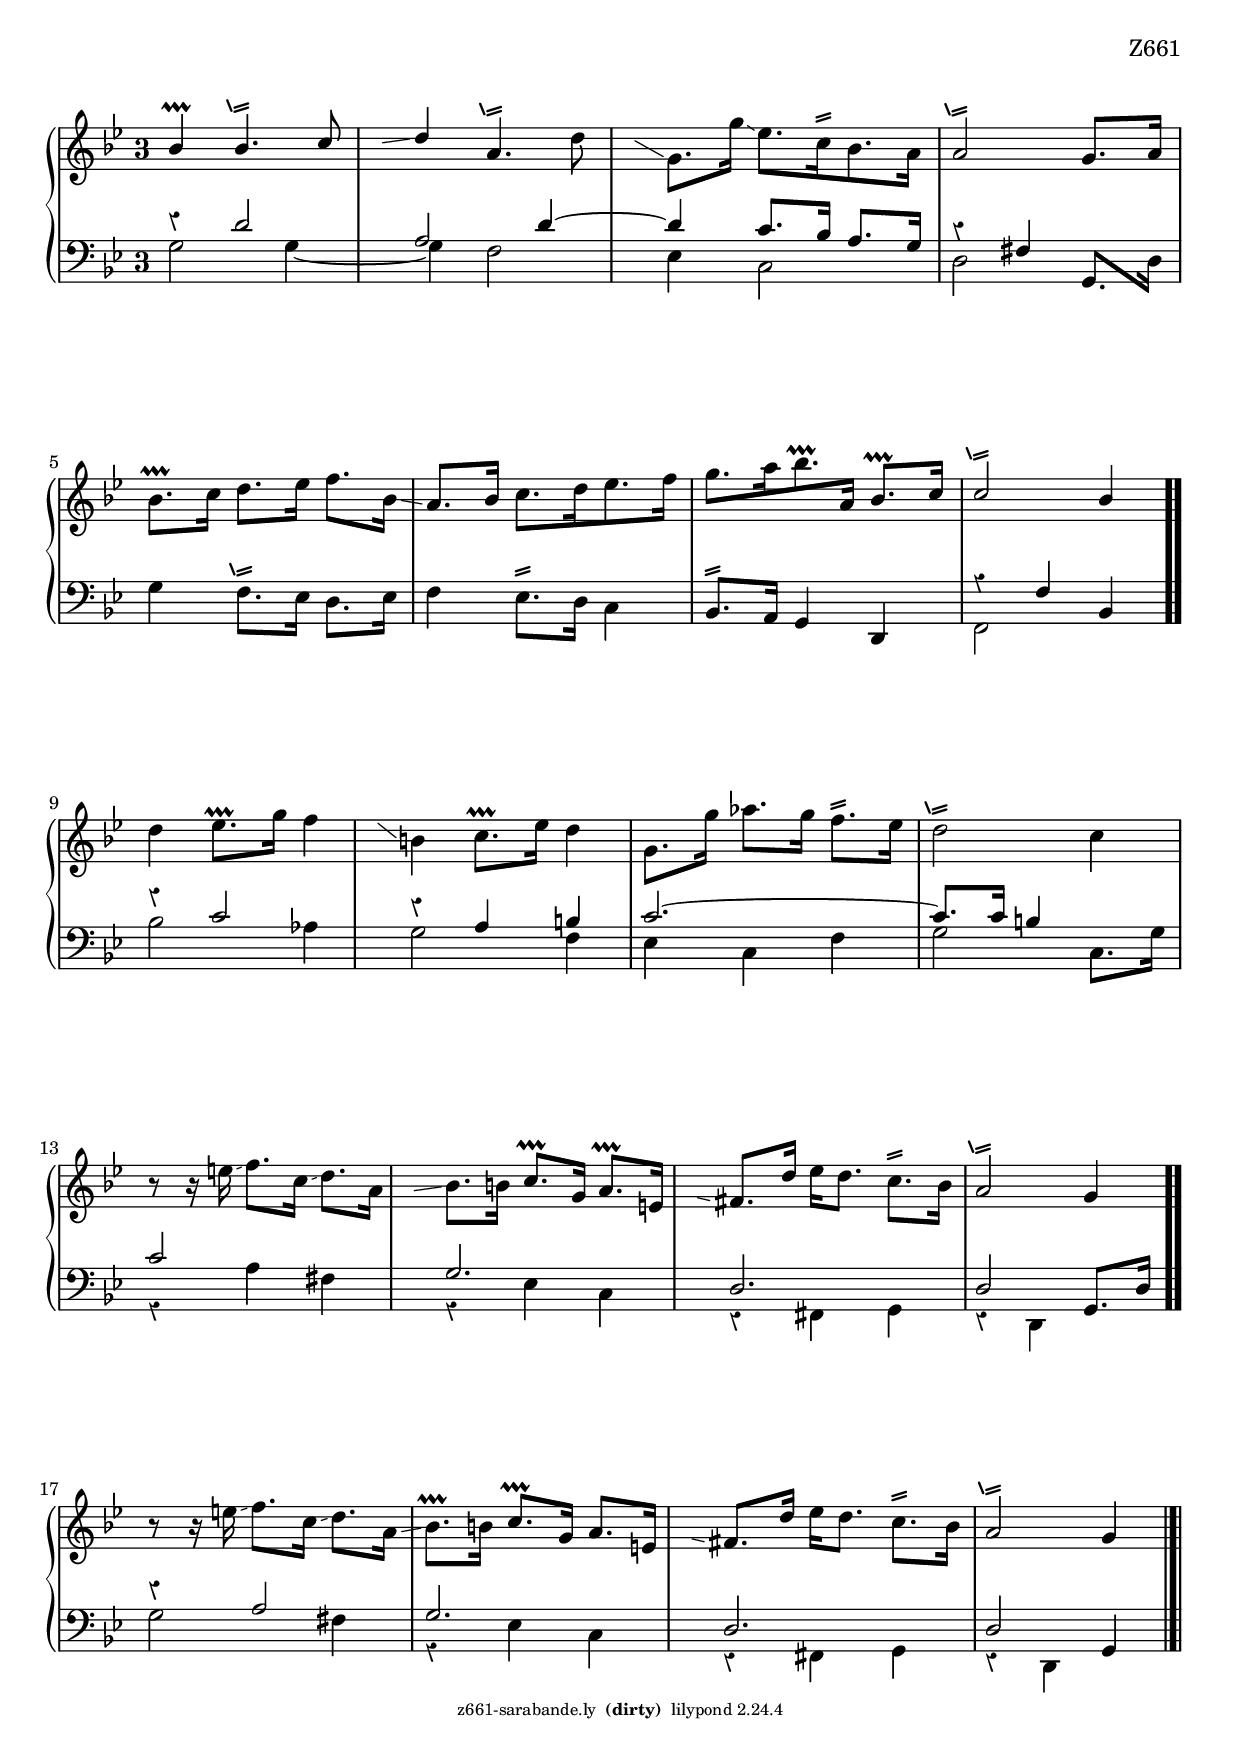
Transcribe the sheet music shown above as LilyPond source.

\version "2.18.2"

\include "../../include/general.ily"

breaks = {
    s2. \noBreak s2. \noBreak s2. \noBreak s2. \break
    s2. \noBreak s2. \noBreak s2. \noBreak s2. \break 

    s2. \noBreak s2. \noBreak s2. \noBreak s2. \break
    s2. \noBreak s2. \noBreak s2. \noBreak s2. \break
    s2. \noBreak s2. \noBreak s2. \noBreak s2. \break
}

#(set-global-staff-size 20)
\version "2.18.2"

\version "2.18.2"

shake = \markup { \path #.2 #'(
    (moveto 0 0)
    (lineto 1.3 .4)
    (moveto 0 .4)
    (lineto 1.3 .8)
    ) }

plainShake = \markup { \path #.2 #'(
    (moveto 0 0)
    (lineto 1.3 .4)
    (moveto 0 .4)
    (lineto 1.3 .8)
    (moveto -0.3 0.1)
    (lineto -0.7 1.1)
    ) }

shakeTurned = \markup { \path #.25 #'(
    (moveto 0 0)
    (lineto 1.3 .4)
    (moveto 0 .4)
    (lineto 1.3 .8)
    (moveto -0.5 0)
    (curveto -0.5 1.5 2 2 2 0)
    ) }

repeatGliss = #(define-music-function (parser location grace)
  (ly:pitch?)
  #{
    % the next two lines ensure the glissando is long enough
    % to be visible
    \once \override Glissando.springs-and-rods
      = #ly:spanner::set-spacing-rods
    \once \override Glissando.minimum-length = #4.5
    \once \hideNotes
    \grace $grace \glissando
  #})



cstr = \change Staff = "right"
cstl = \change Staff = "left"

global = {
  \key g \minor
  \override Staff.TimeSignature.style = #'single-digit
  \time 3/4
  \override Staff.Rest #'style = #'classical
  %\override Staff.NoteCollision #'merge-differently-dotted = ##t
  %\set Timing.beamExceptions = #'( (end . (((1 . 16) . (4 4 4 4)))) )
}

right = \relative c'' {
  \global
  
  \stemUp bes4\prallprall bes4.^\plainShake c8
  \repeatGliss c d4 a4.^\plainShake \stemDown d8
  \once \stemUp \repeatGliss d g,8. g'16\glissando ees8.[ c16^\shake bes8. a16]
  \stemNeutral a2^\plainShake g8. a16
    
  bes8.\prallprall c16 d8. ees16 f8. bes,16\glissando
  a8. bes16 c8.[ d16 ees8. f16]
  g8.[ a16 bes8.\prallprall \stemUp a,16] bes8.\prallprall c16
  c2^\plainShake bes4 \bar ".."
  
  \stemNeutral d4 ees8.\prallprall g16 f4
  \repeatGliss f b, c8.\prallprall ees16 d4
  g,8. g'16 aes8. g16 f8.^\shake ees16
  d2^\plainShake c4
  
  r8 r16 e\glissando f8. c16\glissando d8. a16
  \repeatGliss a bes8. b16 c8.\prallprall g16 a8.\prallprall e16
  \repeatGliss g fis8. d'16 ees d8. c^\shake bes16
  a2^\plainShake g4 \bar ".."
  
  r8 r16 e'\glissando f8. c16\glissando d8. a16\glissando
  bes8.\prallprall b16 c8.\prallprall g16 a8. e16
  \repeatGliss g fis8. d'16 ees d8. c^\shake bes16
  a2^\plainShake g4 \bar "|.|"
}

leftUp = \relative c' {
  \global
  
  \voiceOne
  r4 d2
  a d4 ~ 
  d c8. bes16 a8. g16 
  r4 fis s4
    
  s2. s s
  r4 f bes, \bar ".."
  
  r4 c'2
  r4 a b
  c2. ~ 
  c8. c16 b4 s
  
  c2 s4
  g2.
  d2.
  d2 g,8. d'16 \bar ".."
  
  r4 a'2
  g2. 
  d
  d2 g,4 \bar "|.|"
}

leftDown = \relative c' {
  \global
  
  \voiceTwo 
  g2 g4 ~ 
  g f2
  ees4 c2
  d \once \stemUp g,8. d'16
    
  g4 f8.^\plainShake ees16 d8. ees16
  f4 ees8.^\shake d16 c4
  \oneVoice bes8.^\shake a16 g4 d
  \voiceTwo f2 s4 \bar ".."
  
  bes'2 aes4
  g2 f4
  ees c f
  g2 c,8. g'16
  
  r4 a fis
  r ees c
  r fis, g
  r d s
  
  g'2 fis4
  r ees c
  r fis, g
  r d s \bar "|.|"
}

\score {
  \header {
    title = "Saraband"
    opus = "Z661"
  }

  \new PianoStaff <<
    \new Staff = "right" {
      %<< 
      %\breaks
        \new Voice { \right }
        %>>
    }
    \new Staff = "left" { 
      <<
        %\breaks 
        \new Voice { \clef bass \leftUp }
        \new Voice { \leftDown }
      >>
    }
  >>
  \layout { indent = 0 }
}

